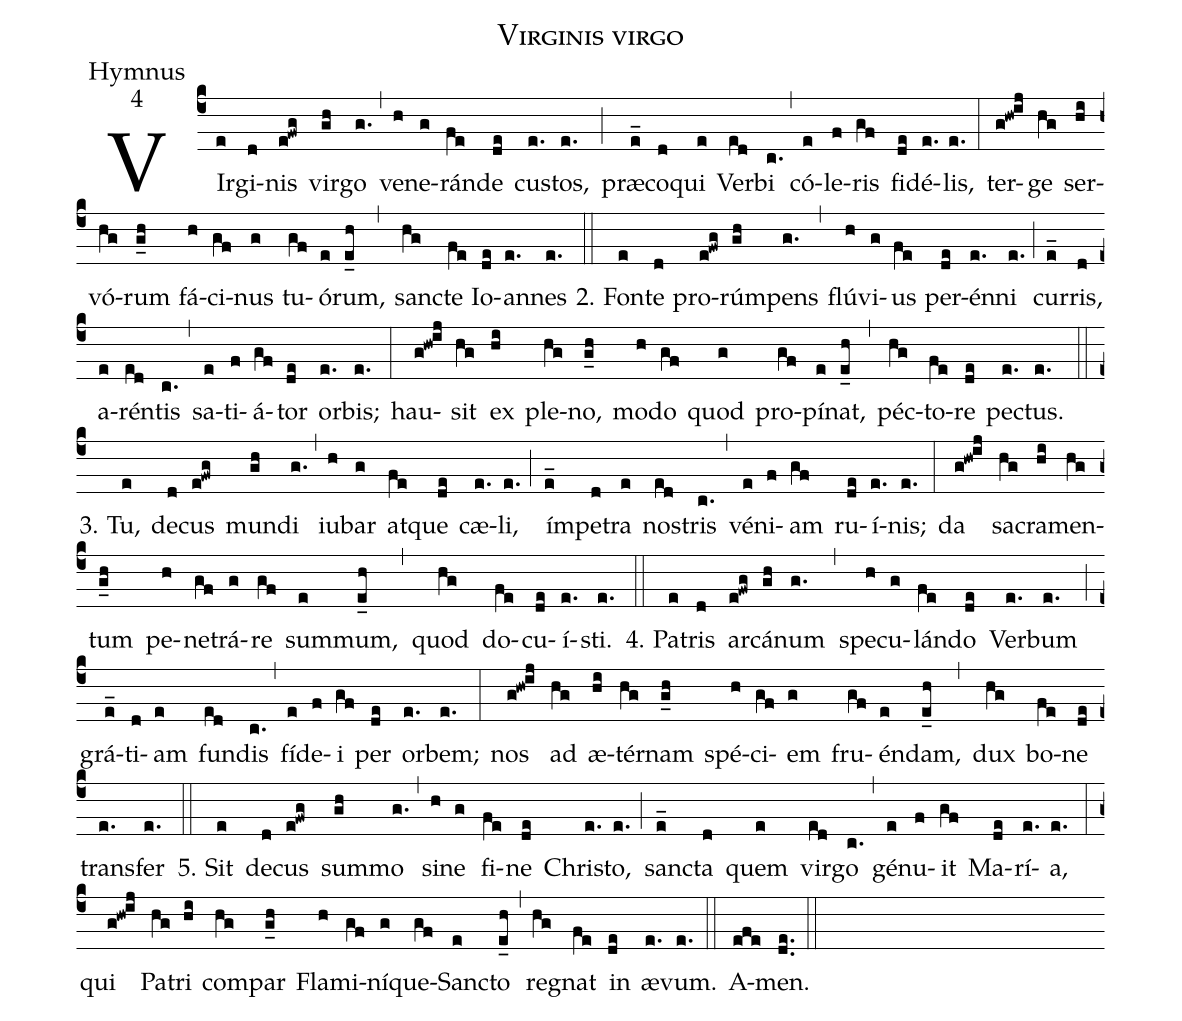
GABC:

name:Virginis virgo;
office-part:Hymnus;
mode:4;
%%
(c4)

VIr(e)gi(d)nis(e!fwg) vir(gh)go(g.) (,)
ve(h)ne(g)rán(fe)de(de) cus(e.)tos,(e.) (;)
præ(e_)co(d)qui(e) Ver(ed)bi(c.) (,)
có(e)le(f)ris(gf) fi(de)dé(e.)lis,(e.) (:)
ter(g@hw@ij)ge(hg) ser(hi)vó(hg)rum(g_h)
fá(h)ci(gf)nus(g) tu(gf)ó(e)rum,(e_h) (,)
san(hg)cte(fe) Io(de)an(e.)nes(e.) (::)


2. Fon(e)te(d) pro(e!fwg)rúm(gh)pens(g.) (,)
flú(h)vi(g)us(fe) per(de)én(e.)ni(e.) (;)
cur(e_)ris,(d) a(e)rén(ed)tis(c.) (,)
sa(e)ti(f)á(gf)tor(de) or(e.)bis;(e.) (:)
hau(g@hw@ij)sit(hg) ex(hi) ple(hg)no,(g_h)
mo(h)do(gf) quod(g) pro(gf)pí(e)nat,(e_h) (,)
péc(hg)to(fe)re(de) pec(e.)tus.(e.) (::)


3. Tu,(e) de(d)cus(e!fwg) mun(gh)di(g.) (,)
iu(h)bar(g) at(fe)que(de) cæ(e.)li,(e.) (;)
ím(e_)pe(d)tra(e) nos(ed)tris(c.) (,)
vé(e)ni(f)am(gf) ru(de)í(e.)nis;(e.) (:)
da(g@hw@ij) sa(hg)cra(hi)men(hg)tum(g_h)
pe(h)ne(gf)trá(g)re(gf) sum(e)mum,(e_h) (,)
quod(hg) do(fe)cu(de)í(e.)sti.(e.) (::)


4. Pa(e)tris(d) ar(e!fwg)cá(gh)num(g.) (,)
spe(h)cu(g)lán(fe)do(de) Ver(e.)bum(e.) (;)
grá(e_)ti(d)am(e) fun(ed)dis(c.) (,)
fí(e)de(f)i(gf) per(de) or(e.)bem;(e.) (:)
nos(g@hw@ij) ad(hg) æ(hi)tér(hg)nam(g_h)
spé(h)ci(gf)em(g) fru(gf)én(e)dam,(e_h) (,)
dux(hg) bo(fe)ne(de) trans(e.)fer(e.) (::)


5. Sit(e) de(d)cus(e!fwg) sum(gh)mo(g.) (,)
si(h)ne(g) fi(fe)ne(de) Chri(e.)sto,(e.) (;)
san(e_)cta(d) quem(e) vir(ed)go(c.) (,)
gé(e)nu(f)it(gf) Ma(de)rí(e.)a,(e.) (:)
qui(g@hw@ij) Pa(hg)tri(hi) com(hg)par(g_h)
Fla(h)mi(gf)ní(g)que(gf)San(e)cto(e_h) (,)
re(hg)gnat(fe) in(de) æ(e.)vum.(e.) (::)
A(efe)men.(de..) (::)
